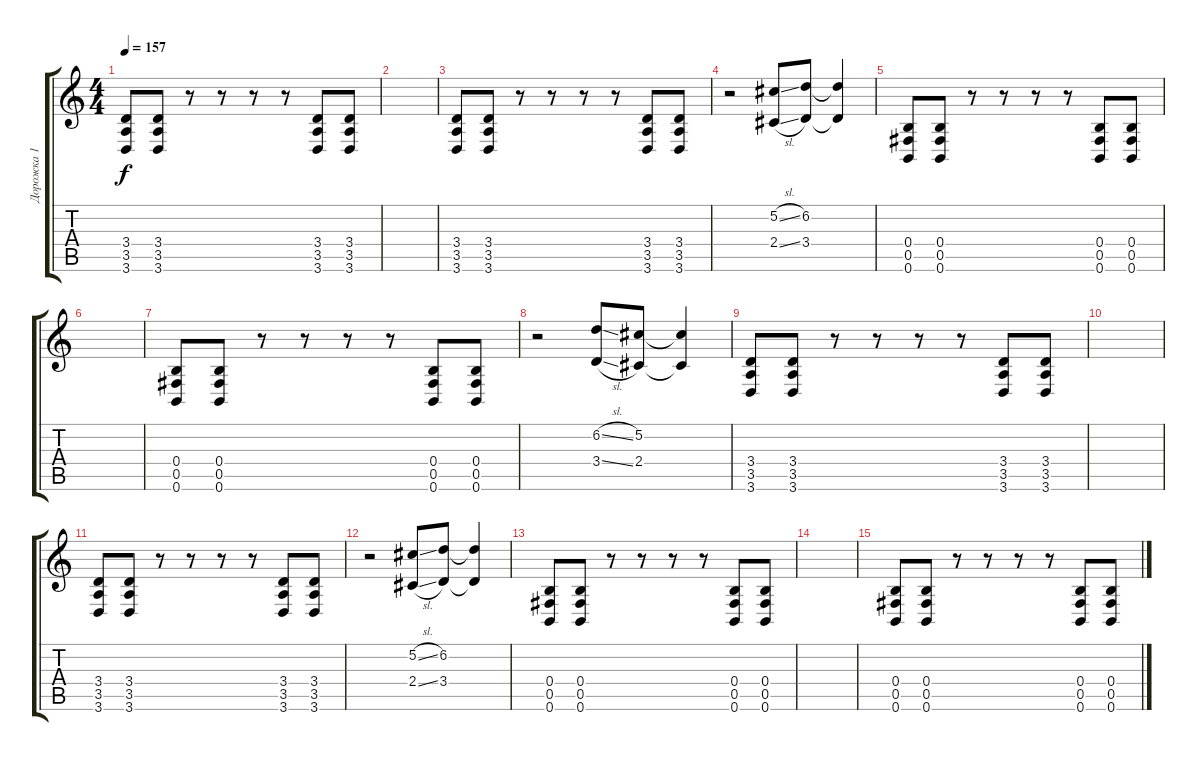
\track ("Дорожка 1" "Дорожка 1") {instrument distortionguitar}
\staff {score tabs}
\tuning (Db4 Ab3 E3 B2 Gb2 B1) {hide}
\ts (4 4)
\tempo 157
\clef g2
\ks c
(3.4 3.5 3.6).8{dy f} (3.4 3.5 3.6).8 r.8 r.8 r.8 r.8 (3.4 3.5 3.6).8 (3.4 3.5 3.6).8 |
|
(3.4 3.5 3.6).8 (3.4 3.5 3.6).8 r.8 r.8 r.8 r.8 (3.4 3.5 3.6).8 (3.4 3.5 3.6).8 |
r.2 (5.2{sl} 2.4{sl}).8 (6.2 3.4).8 (6.2{t} 3.4{t}).4 |
(0.4 0.5 0.6).8 (0.4 0.5 0.6).8 r.8 r.8 r.8 r.8 (0.4 0.5 0.6).8 (0.4 0.5 0.6).8 |
|
(0.4 0.5 0.6).8 (0.4 0.5 0.6).8 r.8 r.8 r.8 r.8 (0.4 0.5 0.6).8 (0.4 0.5 0.6).8 |
r.2 (6.2{sl} 3.4{sl}).8 (5.2 2.4).8 (5.2{t} 2.4{t}).4 |
(3.4 3.5 3.6).8 (3.4 3.5 3.6).8 r.8 r.8 r.8 r.8 (3.4 3.5 3.6).8 (3.4 3.5 3.6).8 |
|
(3.4 3.5 3.6).8 (3.4 3.5 3.6).8 r.8 r.8 r.8 r.8 (3.4 3.5 3.6).8 (3.4 3.5 3.6).8 |
r.2 (5.2{sl} 2.4{sl}).8 (6.2 3.4).8 (6.2{t} 3.4{t}).4 |
(0.4 0.5 0.6).8 (0.4 0.5 0.6).8 r.8 r.8 r.8 r.8 (0.4 0.5 0.6).8 (0.4 0.5 0.6).8 |
|
(0.4 0.5 0.6).8 (0.4 0.5 0.6).8 r.8 r.8 r.8 r.8 (0.4 0.5 0.6).8 (0.4 0.5 0.6).8
